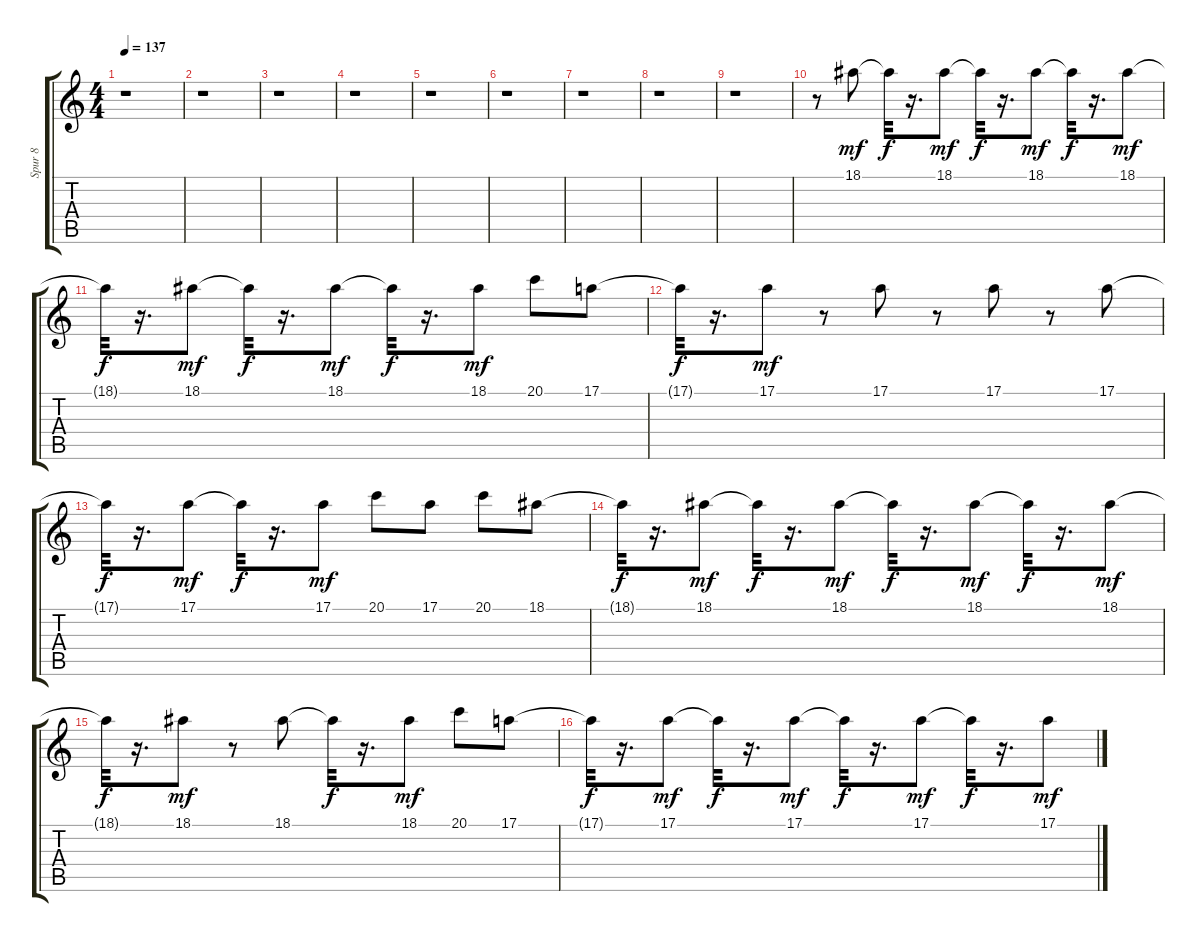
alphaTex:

\track ("Spur 8" "Spur 8") {instrument drawbarorgan}
\staff {score tabs}
\tuning (E4 B3 G3 D3 A2 E2) {hide}
\ts (4 4)
\tempo 137
\clef g2
\ks c
r.1{dy mf} |
r.1 |
r.1 |
r.1 |
r.1 |
r.1 |
r.1 |
r.1 |
r.1 |
r.8 18.1.8 18.1{t}.32{dy f} r.16{d} 18.1.8{dy mf} 18.1{t}.32{dy f} r.16{d} 18.1.8{dy mf} 18.1{t}.32{dy f} r.16{d} 18.1.8{dy mf} |
18.1{t}.32{dy f} r.16{d} 18.1.8{dy mf} 18.1{t}.32{dy f} r.16{d} 18.1.8{dy mf} 18.1{t}.32{dy f} r.16{d} 18.1.8{dy mf} 20.1.8 17.1.8 |
17.1{t}.32{dy f} r.16{d} 17.1.8{dy mf} r.8 17.1.8 r.8 17.1.8 r.8 17.1.8 |
17.1{t}.32{dy f} r.16{d} 17.1.8{dy mf} 17.1{t}.32{dy f} r.16{d} 17.1.8{dy mf} 20.1.8 17.1.8 20.1.8 18.1.8 |
18.1{t}.32{dy f} r.16{d} 18.1.8{dy mf} 18.1{t}.32{dy f} r.16{d} 18.1.8{dy mf} 18.1{t}.32{dy f} r.16{d} 18.1.8{dy mf} 18.1{t}.32{dy f} r.16{d} 18.1.8{dy mf} |
18.1{t}.32{dy f} r.16{d} 18.1.8{dy mf} r.8 18.1.8 18.1{t}.32{dy f} r.16{d} 18.1.8{dy mf} 20.1.8 17.1.8 |
17.1{t}.32{dy f} r.16{d} 17.1.8{dy mf} 17.1{t}.32{dy f} r.16{d} 17.1.8{dy mf} 17.1{t}.32{dy f} r.16{d} 17.1.8{dy mf} 17.1{t}.32{dy f} r.16{d} 17.1.8{dy mf}
